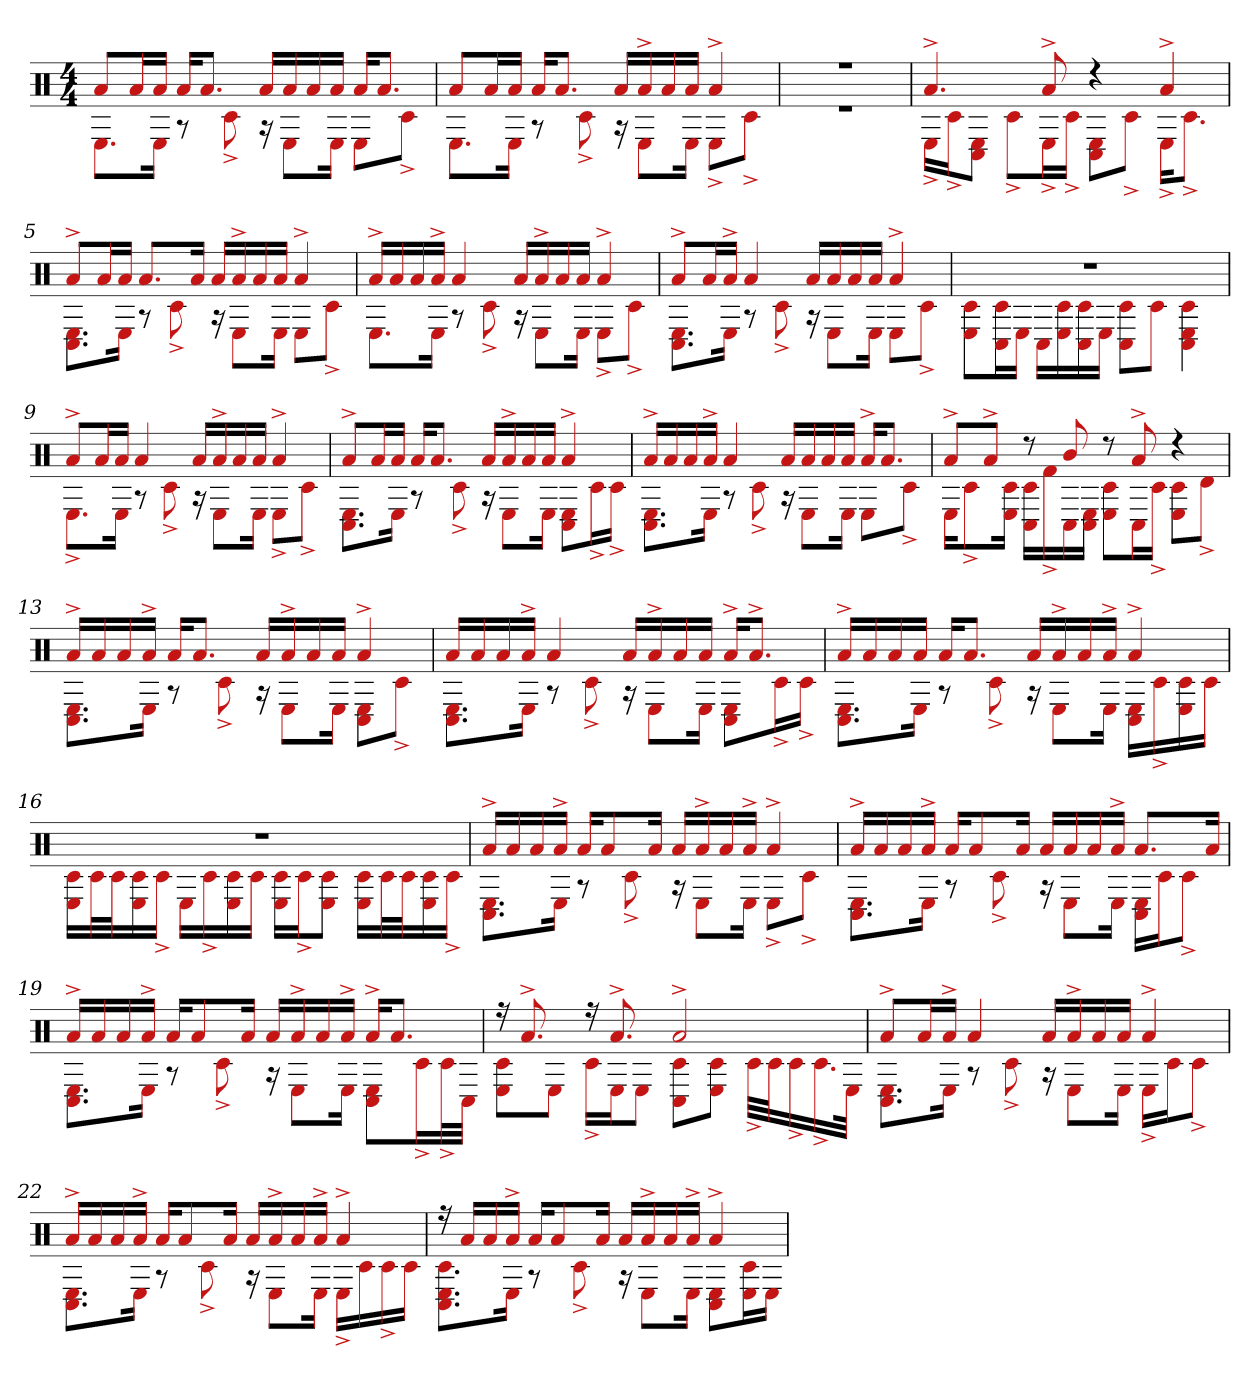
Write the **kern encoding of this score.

**kern
*part1
*staff1
*clefX
*k[]
*M4/4
=1
*^
8aL	8.EL
16aL	.
16aJJ	16EJk
16aKL	8r
8.aJ	.
.	8c#^
16aLL	16r
16a	8EL
16a	.
16aJJ	16EJk
16aKL	8EL
8.aJ	.
.	8c#^J
=2	=2
8aL	8.EL
16aL	.
16aJJ	16EJk
16aKL	8r
8.aJ	.
.	8c#^
16aLL	16r
16a^	8EL
16a	.
16aJJ	16EJk
4a^	8E^L
.	8c#^J
=3	=3
1r	1r
=4	=4
4.a^	16E^LL
.	16c#^J
.	8C# 8EJ
.	8c#^L
8a^	16E^L
.	16c#^JJ
4r	8C# 8EL
.	8c#^J
4a^	16E^KL
.	8.c#^J
=5	=5
8a^L	8.C# 8.EL
16aL	.
16aJJ	16EJk
8.aL	8r
.	8c#^
16aJk	.
16aLL	16r
16a^	8EL
16a	.
16aJJ	16EJk
4a^	8EL
.	8c#^J
=6	=6
16a^LL	8.EL
16a	.
16a	.
16a^JJ	16EJk
4a	8r
.	8c#^
16aLL	16r
16a^	8EL
16a	.
16aJJ	16EJk
4a^	8E^L
.	8c#^J
=7	=7
8a^L	8.C# 8.EL
16aL	.
16a^JJ	16EJk
4a	8r
.	8c#^
16aLL	16r
16a	8EL
16a	.
16aJJ	16EJk
4a^	8EL
.	8c#^J
=8	=8
1r	8E 8c#L
.	16C# 16c#L
.	16EJJ
.	16C#LL
.	16c# 16E
.	16C# 16c#
.	16EJJ
.	8C# 8c#L
.	8c#J
.	4C# 4c# 4E
=9	=9
8a^L	8.E^L
16aL	.
16aJJ	16EJk
4a	8r
.	8c#^
16aLL	16r
16a^	8EL
16a	.
16aJJ	16EJk
4a^	8E^L
.	8c#^J
=10	=10
8a^L	8.C# 8.EL
16aL	.
16aJJ	16EJk
16aKL	8r
8.aJ	.
.	8c#^
16aLL	16r
16a^	8EL
16a	.
16aJJ	16EJk
4a^	8C# 8EL
.	16c#^L
.	16c#^JJ
=11	=11
16a^LL	8.C# 8.EL
16a	.
16a	.
16a^JJ	16EJk
4a	8r
.	8c#^
16aLL	16r
16a	8EL
16a	.
16aJJ	16EJk
16a^KL	8EL
8.aJ	.
.	8c#^J
=12	=12
8a^L	16EKL
.	8c#^
8a^J	.
.	16E 16c#Jk
8r	16C# 16c#LL
.	16f#^
8b	16C#
.	16E 16C#JJ
8r	8c# 8EL
8a^	16C#L
.	16c#^JJ
4r	8E 8c#L
.	8d^J
=13	=13
16a^LL	8.C# 8.EL
16a	.
16a	.
16a^JJ	16EJk
16aKL	8r
8.aJ	.
.	8c#^
16aLL	16r
16a^	8EL
16a	.
16aJJ	16EJk
4a^	8C# 8EL
.	8c#^J
=14	=14
16aLL	8.E 8.C#L
16a	.
16a	.
16a^JJ	16EJk
4a	8r
.	8c#^
16aLL	16r
16a^	8EL
16a	.
16aJJ	16EJk
16a^KL	8C# 8EL
8.a^J	.
.	16c#^L
.	16c#^JJ
=15	=15
16a^LL	8.C# 8.EL
16a	.
16a	.
16aJJ	16EJk
16aKL	8r
8.aJ	.
.	8c#^
16aLL	16r
16a^	8EL
16a	.
16a^JJ	16EJk
4a^	16C# 16ELL
.	16c#^
.	16E 16c#
.	16c#JJ
=16	=16
1r	16E 16c#LL
.	32c#L
.	32c#J
.	16c# 16E
.	16c#^JJ
.	16ELL
.	16c#^
.	16E 16c#
.	16c#JJ
.	16c# 16ELL
.	16c#^J
.	8E 8c#J
.	16c# 16ELL
.	32c#L
.	32c#J
.	16c# 16E
.	16c#^JJ
=17	=17
16a^LL	8.C# 8.EL
16a	.
16a	.
16a^JJ	16EJk
16aKL	8r
8a	.
.	8c#^
16aJk	.
16aLL	16r
16a^	8EL
16a	.
16a^JJ	16EJk
4a^	8E^L
.	8c#^J
=18	=18
16a^LL	8.C# 8.EL
16a	.
16a	.
16a^JJ	16EJk
16aKL	8r
8a	.
.	8c#^
16aJk	.
16aLL	16r
16a	8EL
16a	.
16a^JJ	16EJk
8.aL	16E 16C#LL
.	16c#J
.	8c#^J
16aJk	.
=19	=19
16a^LL	8.C# 8.EL
16a	.
16a	.
16a^JJ	16EJk
16aKL	8r
8a	.
.	8c#^
16aJk	.
16aLL	16r
16a^	8EL
16a	.
16a^JJ	16EJk
16a^KL	8C# 8EL
8.aJ	.
.	16c#^L
.	32c#^L
.	32C#JJJ
=20	=20
16r	8E 8c#L
8.a^	.
.	8EJ
16r	16c#^LL
8.a^	16EJ
.	8EJ
2a^	8C# 8c#L
.	8E 8c#J
.	32c#^LLL
.	32c#J
.	16c#^
.	16.c#^
.	32EJJk
=21	=21
8a^L	8.E 8.C#L
16aL	.
16a^JJ	16EJk
4a	8r
.	8c#^
16aLL	16r
16a^	8EL
16a	.
16aJJ	16EJk
4a^	16E^LL
.	16c#J
.	8c#^J
=22	=22
16a^LL	8.C# 8.EL
16a	.
16a	.
16a^JJ	16EJk
16aKL	8r
8a	.
.	8c#^
16aJk	.
16aLL	16r
16a^	8EL
16a	.
16a^JJ	16EJk
4a^	16E^LL
.	16c#
.	16c#^
.	16c#JJ
=23	=23
16r	8.E 8.C# 8.c#L
16aLL	.
16a	.
16a^JJ	16EJk
16aKL	8r
8a	.
.	8c#^
16aJk	.
16aLL	16r
16a^	8EL
16a	.
16a^JJ	16EJk
4a^	8C# 8EL
.	16E 16c#L
.	16EJJ
*v	*v
=
*-
